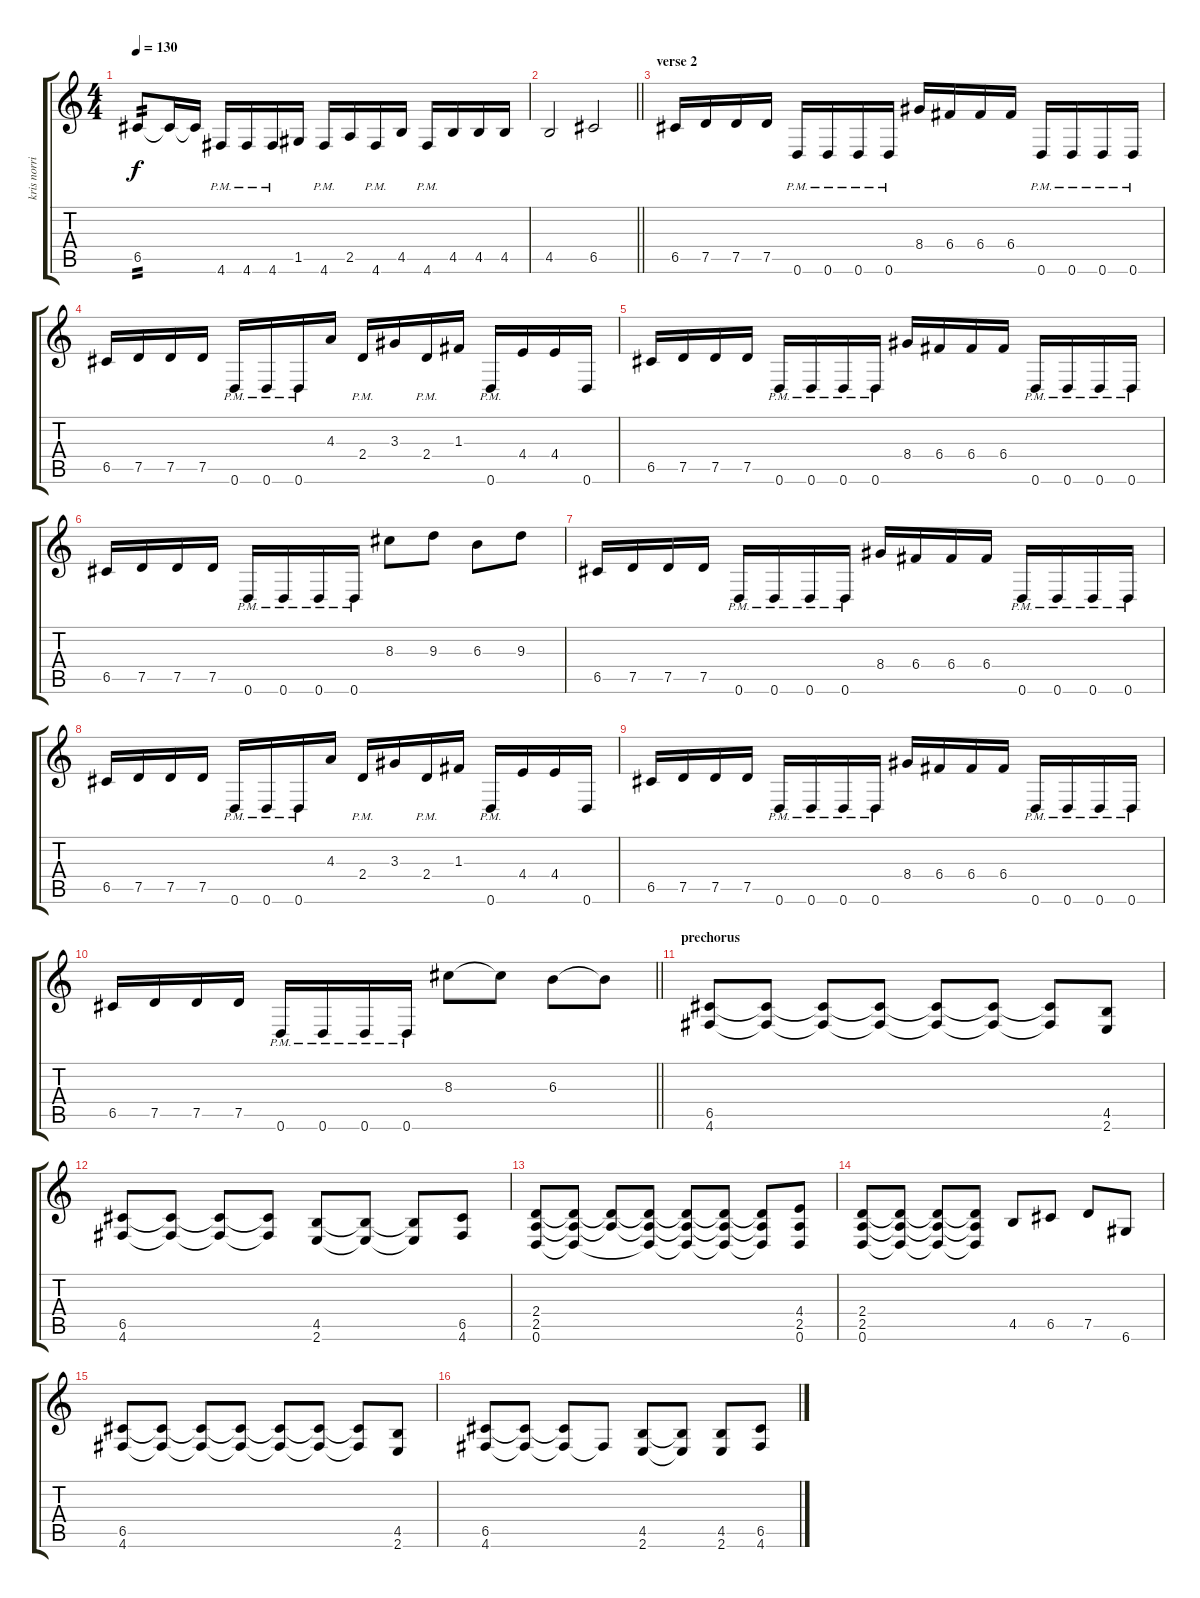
\track ("kris norris" "kris norri") {instrument distortionguitar}
\staff {score tabs}
\tuning (D4 A3 F3 C3 G2 D2) {hide}
\ts (4 4)
\tempo 130
\clef g2
\ks c
6.5.8{tp 2 dy f} 6.5{t}.16 6.5{t}.16 4.6{pm}.16 4.6{pm}.16 4.6{pm}.16 1.5.16 4.6{pm}.16 2.5.16 4.6{pm}.16 4.5.16 4.6{pm}.16 4.5.16 4.5.16 4.5.16 |
\barLineRight lightlight
4.5.2 6.5.2 |
\section ("" "verse 2 ")
6.5.16 7.5.16 7.5.16 7.5.16 0.6{pm}.16 0.6{pm}.16 0.6{pm}.16 0.6{pm}.16 8.4.16 6.4.16 6.4.16 6.4.16 0.6{pm}.16 0.6{pm}.16 0.6{pm}.16 0.6{pm}.16 |
6.5.16 7.5.16 7.5.16 7.5.16 0.6{pm}.16 0.6{pm}.16 0.6{pm}.16 4.3.16 2.4{pm}.16 3.3.16 2.4{pm}.16 1.3.16 0.6{pm}.16 4.4.16 4.4.16 0.6.16 |
6.5.16 7.5.16 7.5.16 7.5.16 0.6{pm}.16 0.6{pm}.16 0.6{pm}.16 0.6{pm}.16 8.4.16 6.4.16 6.4.16 6.4.16 0.6{pm}.16 0.6{pm}.16 0.6{pm}.16 0.6{pm}.16 |
6.5.16 7.5.16 7.5.16 7.5.16 0.6{pm}.16 0.6{pm}.16 0.6{pm}.16 0.6{pm}.16 8.3.8 9.3.8 6.3.8 9.3.8 |
6.5.16 7.5.16 7.5.16 7.5.16 0.6{pm}.16 0.6{pm}.16 0.6{pm}.16 0.6{pm}.16 8.4.16 6.4.16 6.4.16 6.4.16 0.6{pm}.16 0.6{pm}.16 0.6{pm}.16 0.6{pm}.16 |
6.5.16 7.5.16 7.5.16 7.5.16 0.6{pm}.16 0.6{pm}.16 0.6{pm}.16 4.3.16 2.4{pm}.16 3.3.16 2.4{pm}.16 1.3.16 0.6{pm}.16 4.4.16 4.4.16 0.6.16 |
6.5.16 7.5.16 7.5.16 7.5.16 0.6{pm}.16 0.6{pm}.16 0.6{pm}.16 0.6{pm}.16 8.4.16 6.4.16 6.4.16 6.4.16 0.6{pm}.16 0.6{pm}.16 0.6{pm}.16 0.6{pm}.16 |
\barLineRight lightlight
6.5.16 7.5.16 7.5.16 7.5.16 0.6{pm}.16 0.6{pm}.16 0.6{pm}.16 0.6{pm}.16 8.3.8 8.3{t}.8 6.3.8 6.3{t}.8 |
\section ("" "prechorus")
(6.5 4.6).8 (6.5{t} 4.6{t}).8 (6.5{t} 4.6{t}).8 (6.5{t} 4.6{t}).8 (6.5{t} 4.6{t}).8 (6.5{t} 4.6{t}).8 (6.5{t} 4.6{t}).8 (4.5 2.6).8 |
(6.5 4.6).8 (6.5{t} 4.6{t}).8 (6.5{t} 4.6{t}).8 (6.5{t} 4.6{t}).8 (4.5 2.6).8 (4.5{t} 2.6{t}).8 (4.5{t} 2.6{t}).8 (6.5 4.6).8 |
(2.4 2.5 0.6).8 (2.4{t} 2.5{t} 0.6{t}).8 (2.4{t} 2.5{t}).8 (2.4{t} 2.5{t} 0.6{t}).8 (2.4{t} 2.5{t} 0.6{t}).8 (2.4{t} 2.5{t} 0.6{t}).8 (2.4{t} 2.5{t} 0.6{t}).8 (4.4 2.5 0.6).8 |
(2.4 2.5 0.6).8 (2.4{t} 2.5{t} 0.6{t}).8 (2.4{t} 2.5{t} 0.6{t}).8 (2.4{t} 2.5{t} 0.6{t}).8 4.5.8 6.5.8 7.5.8 6.6.8 |
(6.5 4.6).8 (6.5{t} 4.6{t}).8 (6.5{t} 4.6{t}).8 (6.5{t} 4.6{t}).8 (6.5{t} 4.6{t}).8 (6.5{t} 4.6{t}).8 (6.5{t} 4.6{t}).8 (4.5 2.6).8 |
(6.5 4.6).8 (6.5{t} 4.6{t}).8 (6.5{t} 4.6{t}).8 4.6{t}.8 (4.5 2.6).8 (4.5{t} 2.6{t}).8 (4.5 2.6).8 (6.5 4.6).8
